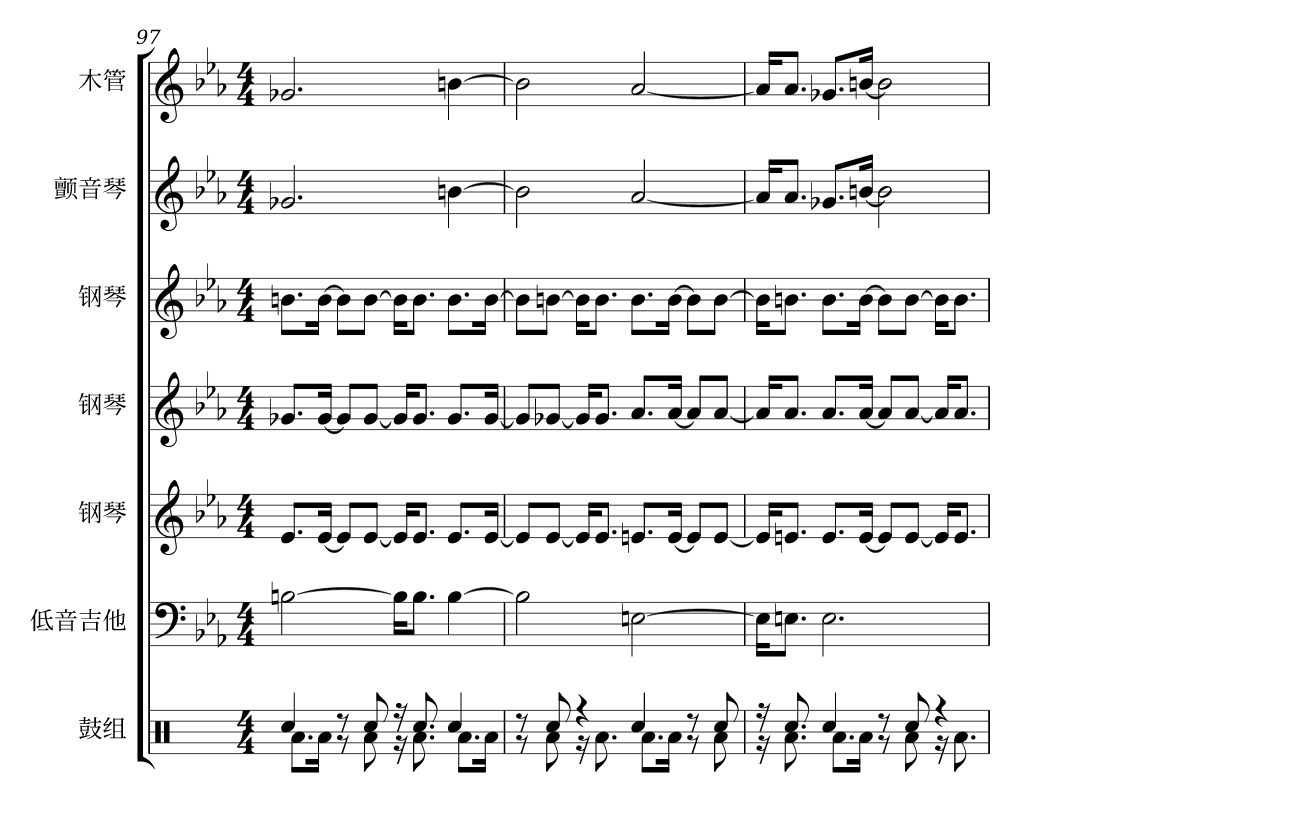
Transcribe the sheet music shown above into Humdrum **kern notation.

**kern	**kern	**kern	**kern	**kern	**kern	**kern
*part7	*part6	*part5	*part4	*part3	*part2	*part1
*staff7	*staff6	*staff5	*staff4	*staff3	*staff2	*staff1
*I"鼓组	*I"低音吉他	*I"钢琴	*I"钢琴	*I"钢琴	*I"颤音琴	*I"木管
!!LO:PB:g=z
*clefX	*clefF4	*clefG2	*clefG2	*clefG2	*clefG2	*clefG2
*	*ITrd7c12	*	*	*	*	*
*k[]	*k[b-e-a-]	*k[b-e-a-]	*k[b-e-a-]	*k[b-e-a-]	*k[b-e-a-]	*k[b-e-a-]
*M4/4	*M4/4	*M4/4	*M4/4	*M4/4	*M4/4	*M4/4
=97	=97	=97	=97	=97	=97	=97
*^	*	*	*	*	*	*
4Rcc/	8.Ra\L	[2BBn\	8.e-/L	8.g-X/L	8.bn\L	2.g-X/	2.g-X/
.	16Ra\Jk	.	[16e-/Jk	[16g-/Jk	[16b\Jk	.	.
8r	8r	.	8e-/L]	8g-/L]	8b\L]	.	.
8Rcc/	8Ra\	.	[8e-/J	[8g-/J	[8b\J	.	.
16r	16r	16BB\KL]	16e-/KL]	16g-/KL]	16b\KL]	.	.
8.Rcc/	8.Ra\	8.BB\J	8.e-/J	8.g-/J	8.b\J	.	.
4Rcc/	8.Ra\L	[4BB\	8.e-/L	8.g-/L	8.b\L	[4bn\	[4bn\
.	16Ra\Jk	.	[16e-/Jk	[16g-/Jk	[16b\Jk	.	.
=98	=98	=98	=98	=98	=98	=98	=98
8r	8r	2BB\]	8e-/L]	8g-/L]	8b\L]	2b\]	2b\]
8Rcc/	8Ra\	.	[8e-/J	[8g-X/J	[8bn\J	.	.
4r	16r	.	16e-/KL]	16g-/KL]	16b\KL]	.	.
.	8.Ra\	.	8.e-/J	8.g-/J	8.b\J	.	.
4Rcc/	8.Ra\L	[2EEn\	8.en/L	8.a-/L	8.b\L	[2a-/	[2a-/
.	16Ra\Jk	.	[16e/Jk	[16a-/Jk	[16b\Jk	.	.
8r	8r	.	8e/L]	8a-/L]	8b\L]	.	.
8Rcc/	8Ra\	.	[8e/J	[8a-/J	[8b\J	.	.
=99	=99	=99	=99	=99	=99	=99	=99
16r	16r	16EE\KL]	16e/KL]	16a-/KL]	16b\KL]	16a-/KL]	16a-/KL]
8.Rcc/	8.Ra\	8.EEn\J	8.en/J	8.a-/J	8.bn\J	8.a-/J	8.a-/J
4Rcc/	8.Ra\L	2.EE\	8.e/L	8.a-/L	8.b\L	8.g-X/L	8.g-X/L
.	16Ra\Jk	.	[16e/Jk	[16a-/Jk	[16b\Jk	[16bn/Jk	[16bn/Jk
8r	8r	.	8e/L]	8a-/L]	8b\L]	2b\]	2b\]
8Rcc/	8Ra\	.	[8e/J	[8a-/J	[8b\J	.	.
4r	16r	.	16e/KL]	16a-/KL]	16b\KL]	.	.
.	8.Ra\	.	8.e/J	8.a-/J	8.b\J	.	.
*v	*v	*	*	*	*	*	*
=	=	=	=	=	=	=
*-	*-	*-	*-	*-	*-	*-
